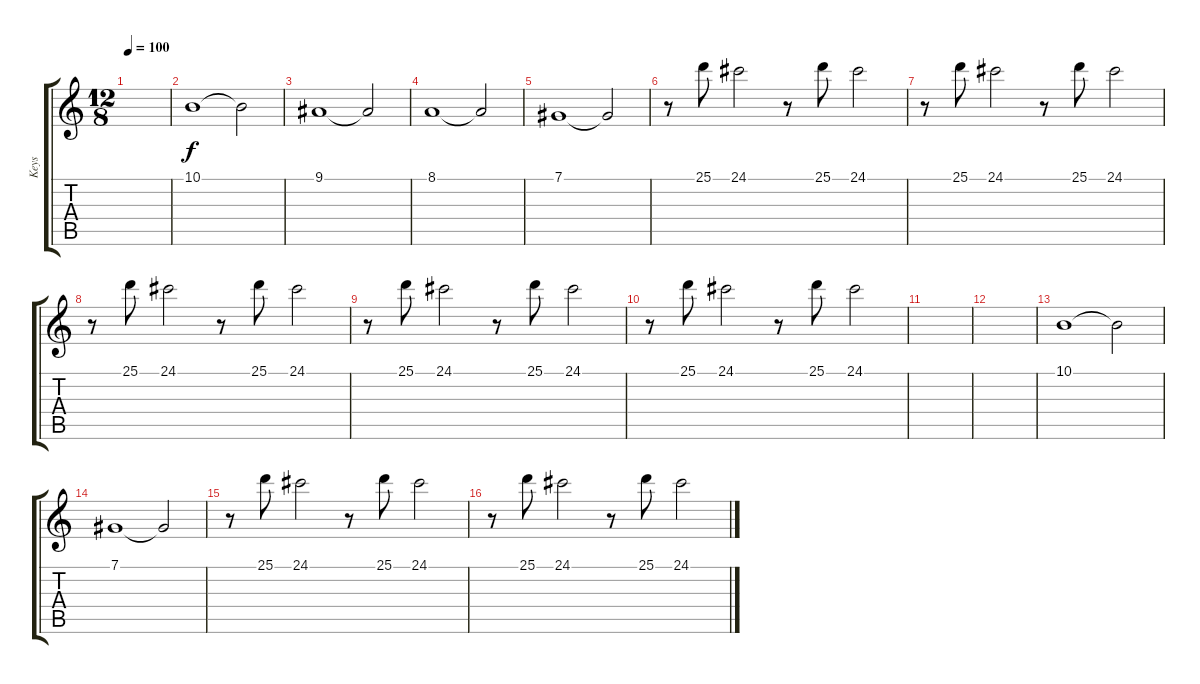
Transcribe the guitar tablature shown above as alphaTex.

\track ("Keys" "Keys") {instrument pad2warm}
\staff {score tabs}
\tuning (Db4 Ab3 E3 B2 Gb2 B1) {hide}
\ts (12 8)
\tempo 100
\clef g2
\ks c
|
10.1.1{volume 13} 10.1{t}.2 |
9.1.1 9.1{t}.2 |
8.1.1 8.1{t}.2 |
7.1.1 7.1{t}.2 |
r.8 25.1.8{volume 10} 24.1.2 r.8 25.1.8 24.1.2 |
r.8 25.1.8 24.1.2 r.8 25.1.8 24.1.2 |
r.8 25.1.8 24.1.2 r.8 25.1.8 24.1.2 |
r.8 25.1.8 24.1.2 r.8 25.1.8 24.1.2 |
r.8 25.1.8 24.1.2 r.8 25.1.8 24.1.2 |
|
|
10.1.1{volume 13} 10.1{t}.2 |
7.1.1 7.1{t}.2 |
r.8 25.1.8{volume 10} 24.1.2 r.8 25.1.8 24.1.2 |
r.8 25.1.8{volume 10} 24.1.2 r.8 25.1.8 24.1.2
